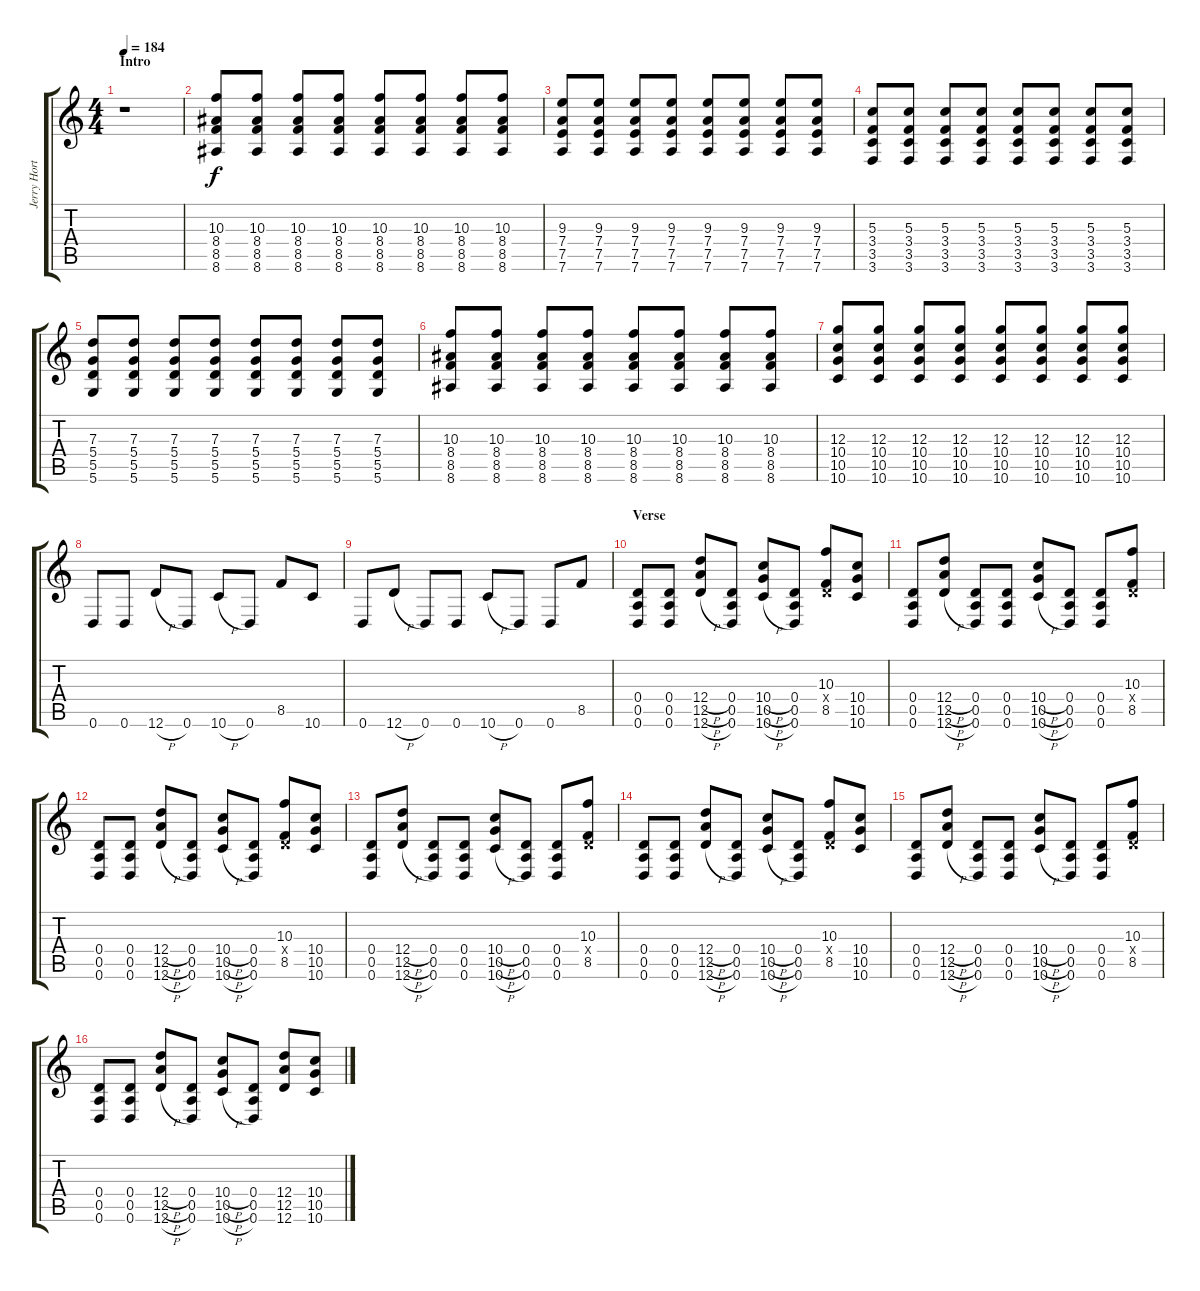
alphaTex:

\track ("Jerry Horton" "Jerry Hort") {instrument distortionguitar}
\staff {score tabs}
\tuning (E4 B3 G3 D3 A2 D2) {hide}
\ts (4 4)
\section ("" "Intro")
\tempo 184
\clef g2
\ks c
r.1{dy f instrument distortionguitar} |
(10.3 8.4 8.5 8.6).8 (10.3 8.4 8.5 8.6).8 (10.3 8.4 8.5 8.6).8 (10.3 8.4 8.5 8.6).8 (10.3 8.4 8.5 8.6).8 (10.3 8.4 8.5 8.6).8 (10.3 8.4 8.5 8.6).8 (10.3 8.4 8.5 8.6).8 |
(9.3 7.4 7.5 7.6).8 (9.3 7.4 7.5 7.6).8 (9.3 7.4 7.5 7.6).8 (9.3 7.4 7.5 7.6).8 (9.3 7.4 7.5 7.6).8 (9.3 7.4 7.5 7.6).8 (9.3 7.4 7.5 7.6).8 (9.3 7.4 7.5 7.6).8 |
(5.3 3.4 3.5 3.6).8 (5.3 3.4 3.5 3.6).8 (5.3 3.4 3.5 3.6).8 (5.3 3.4 3.5 3.6).8 (5.3 3.4 3.5 3.6).8 (5.3 3.4 3.5 3.6).8 (5.3 3.4 3.5 3.6).8 (5.3 3.4 3.5 3.6).8 |
(7.3 5.4 5.5 5.6).8 (7.3 5.4 5.5 5.6).8 (7.3 5.4 5.5 5.6).8 (7.3 5.4 5.5 5.6).8 (7.3 5.4 5.5 5.6).8 (7.3 5.4 5.5 5.6).8 (7.3 5.4 5.5 5.6).8 (7.3 5.4 5.5 5.6).8 |
(10.3 8.4 8.5 8.6).8 (10.3 8.4 8.5 8.6).8 (10.3 8.4 8.5 8.6).8 (10.3 8.4 8.5 8.6).8 (10.3 8.4 8.5 8.6).8 (10.3 8.4 8.5 8.6).8 (10.3 8.4 8.5 8.6).8 (10.3 8.4 8.5 8.6).8 |
(12.3 10.4 10.5 10.6).8 (12.3 10.4 10.5 10.6).8 (12.3 10.4 10.5 10.6).8 (12.3 10.4 10.5 10.6).8 (12.3 10.4 10.5 10.6).8 (12.3 10.4 10.5 10.6).8 (12.3 10.4 10.5 10.6).8 (12.3 10.4 10.5 10.6).8 |
0.6.8 0.6.8 12.6{h}.8 0.6.8 10.6{h}.8 0.6.8 8.5.8 10.6.8 |
0.6.8 12.6{h}.8 0.6.8 0.6.8 10.6{h}.8 0.6.8 0.6.8 8.5.8 |
\section ("" "Verse")
(0.4 0.5 0.6).8 (0.4 0.5 0.6).8 (12.4{h} 12.5{h} 12.6{h}).8 (0.4 0.5 0.6).8 (10.4{h} 10.5{h} 10.6{h}).8 (0.4 0.5 0.6).8 (10.3 0.4{x} 8.5).8 (10.4 10.5 10.6).8 |
(0.4 0.5 0.6).8 (12.4{h} 12.5{h} 12.6{h}).8 (0.4 0.5 0.6).8 (0.4 0.5 0.6).8 (10.4{h} 10.5{h} 10.6{h}).8 (0.4 0.5 0.6).8 (0.4 0.5 0.6).8 (10.3 0.4{x} 8.5).8 |
(0.4 0.5 0.6).8 (0.4 0.5 0.6).8 (12.4{h} 12.5{h} 12.6{h}).8 (0.4 0.5 0.6).8 (10.4{h} 10.5{h} 10.6{h}).8 (0.4 0.5 0.6).8 (10.3 0.4{x} 8.5).8 (10.4 10.5 10.6).8 |
(0.4 0.5 0.6).8 (12.4{h} 12.5{h} 12.6{h}).8 (0.4 0.5 0.6).8 (0.4 0.5 0.6).8 (10.4{h} 10.5{h} 10.6{h}).8 (0.4 0.5 0.6).8 (0.4 0.5 0.6).8 (10.3 0.4{x} 8.5).8 |
(0.4 0.5 0.6).8 (0.4 0.5 0.6).8 (12.4{h} 12.5{h} 12.6{h}).8 (0.4 0.5 0.6).8 (10.4{h} 10.5{h} 10.6{h}).8 (0.4 0.5 0.6).8 (10.3 0.4{x} 8.5).8 (10.4 10.5 10.6).8 |
(0.4 0.5 0.6).8 (12.4{h} 12.5{h} 12.6{h}).8 (0.4 0.5 0.6).8 (0.4 0.5 0.6).8 (10.4{h} 10.5{h} 10.6{h}).8 (0.4 0.5 0.6).8 (0.4 0.5 0.6).8 (10.3 0.4{x} 8.5).8 |
(0.4 0.5 0.6).8 (0.4 0.5 0.6).8 (12.4{h} 12.5{h} 12.6{h}).8 (0.4 0.5 0.6).8 (10.4{h} 10.5{h} 10.6{h}).8 (0.4 0.5 0.6).8 (12.4 12.5 12.6).8 (10.4 10.5 10.6).8
